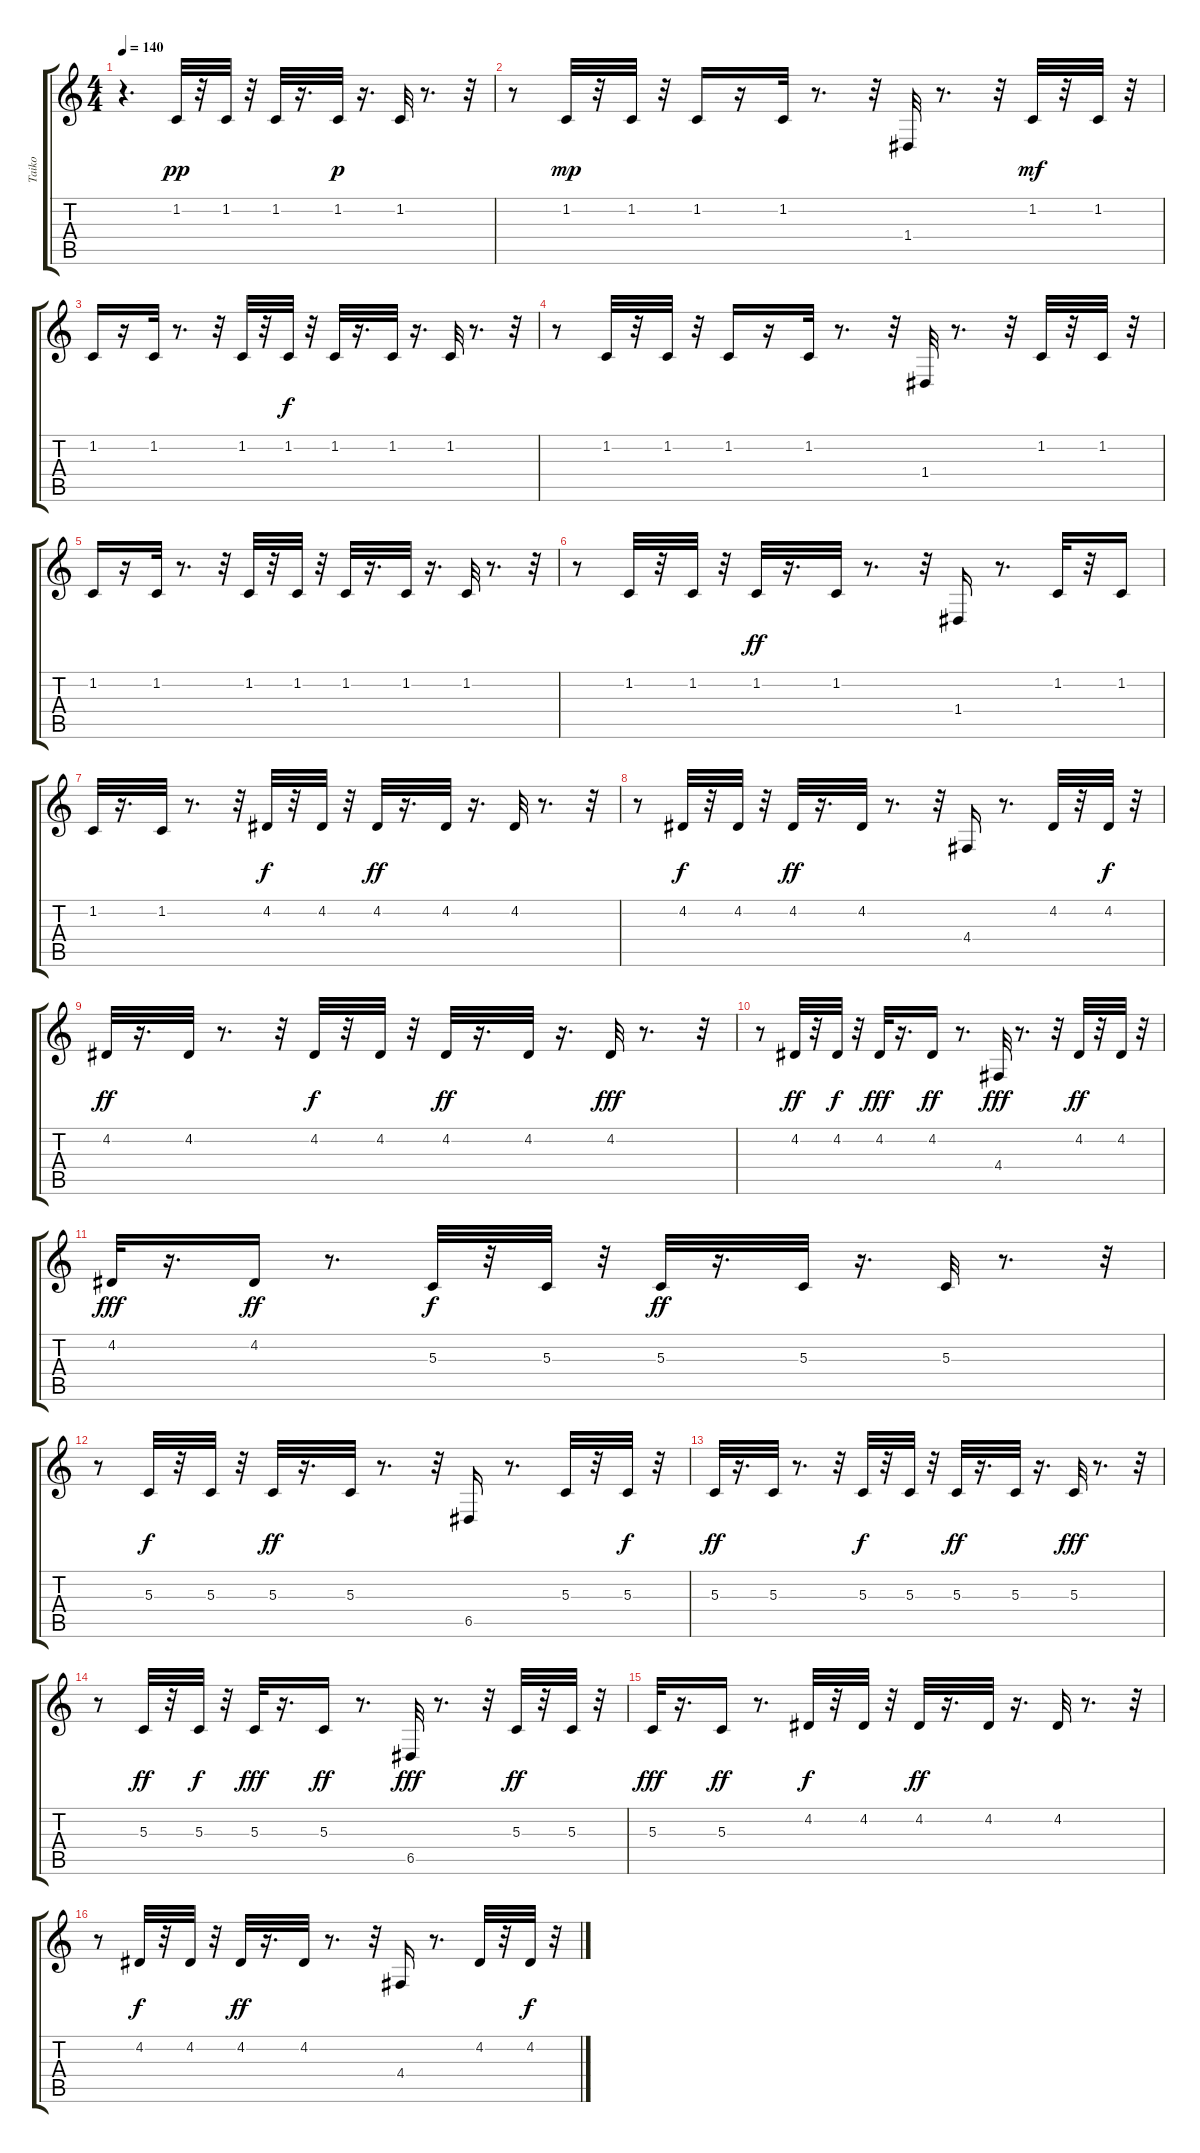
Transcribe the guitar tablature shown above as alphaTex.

\track ("Taiko" "Taiko") {instrument taikodrum}
\staff {score tabs}
\tuning (E4 B3 G3 D3 A2 E2) {hide}
\ts (4 4)
\tempo 140
\clef g2
\ks c
r.4{d dy pp instrument taikodrum} 1.2.32 r.32 1.2.32 r.32 1.2.32 r.16{d} 1.2.32{dy p} r.16{d} 1.2.32 r.8{d} r.32 |
r.8 1.2.32{dy mp} r.32 1.2.32 r.32 1.2.16 r.16 1.2.32 r.8{d} r.32 1.4.32 r.8{d} r.32 1.2.32{dy mf} r.32 1.2.32 r.32 |
1.2.16 r.16 1.2.32 r.8{d} r.32 1.2.32 r.32 1.2.32{dy f} r.32 1.2.32 r.16{d} 1.2.32 r.16{d} 1.2.32 r.8{d} r.32 |
r.8 1.2.32 r.32 1.2.32 r.32 1.2.16 r.16 1.2.32 r.8{d} r.32 1.4.32 r.8{d} r.32 1.2.32 r.32 1.2.32 r.32 |
1.2.16 r.16 1.2.32 r.8{d} r.32 1.2.32 r.32 1.2.32 r.32 1.2.32 r.16{d} 1.2.32 r.16{d} 1.2.32 r.8{d} r.32 |
r.8 1.2.32 r.32 1.2.32 r.32 1.2.32{dy ff} r.16{d} 1.2.32 r.8{d} r.32 1.4.16 r.8{d} 1.2.32 r.32 1.2.16 |
1.2.32 r.16{d} 1.2.32 r.8{d} r.32 4.2.32{dy f} r.32 4.2.32 r.32 4.2.32{dy ff} r.16{d} 4.2.32 r.16{d} 4.2.32 r.8{d} r.32 |
r.8 4.2.32{dy f} r.32 4.2.32 r.32 4.2.32{dy ff} r.16{d} 4.2.32 r.8{d} r.32 4.4.16 r.8{d} 4.2.32 r.32 4.2.32{dy f} r.32 |
4.2.32{dy ff} r.16{d} 4.2.32 r.8{d} r.32 4.2.32{dy f} r.32 4.2.32 r.32 4.2.32{dy ff} r.16{d} 4.2.32 r.16{d} 4.2.32{dy fff} r.8{d} r.32 |
r.8 4.2.32{dy ff} r.32 4.2.32{dy f} r.32 4.2.32{dy fff} r.16{d} 4.2.16{dy ff} r.8{d} 4.4.32{dy fff} r.8{d} r.32 4.2.32{dy ff} r.32 4.2.32 r.32 |
4.2.32{dy fff} r.16{d} 4.2.16{dy ff} r.8{d} 5.3.32{dy f} r.32 5.3.32 r.32 5.3.32{dy ff} r.16{d} 5.3.32 r.16{d} 5.3.32 r.8{d} r.32 |
r.8 5.3.32{dy f} r.32 5.3.32 r.32 5.3.32{dy ff} r.16{d} 5.3.32 r.8{d} r.32 6.5.16 r.8{d} 5.3.32 r.32 5.3.32{dy f} r.32 |
5.3.32{dy ff} r.16{d} 5.3.32 r.8{d} r.32 5.3.32{dy f} r.32 5.3.32 r.32 5.3.32{dy ff} r.16{d} 5.3.32 r.16{d} 5.3.32{dy fff} r.8{d} r.32 |
r.8 5.3.32{dy ff} r.32 5.3.32{dy f} r.32 5.3.32{dy fff} r.16{d} 5.3.16{dy ff} r.8{d} 6.5.32{dy fff} r.8{d} r.32 5.3.32{dy ff} r.32 5.3.32 r.32 |
5.3.32{dy fff} r.16{d} 5.3.16{dy ff} r.8{d} 4.2.32{dy f} r.32 4.2.32 r.32 4.2.32{dy ff} r.16{d} 4.2.32 r.16{d} 4.2.32 r.8{d} r.32 |
r.8 4.2.32{dy f} r.32 4.2.32 r.32 4.2.32{dy ff} r.16{d} 4.2.32 r.8{d} r.32 4.4.16 r.8{d} 4.2.32 r.32 4.2.32{dy f} r.32
